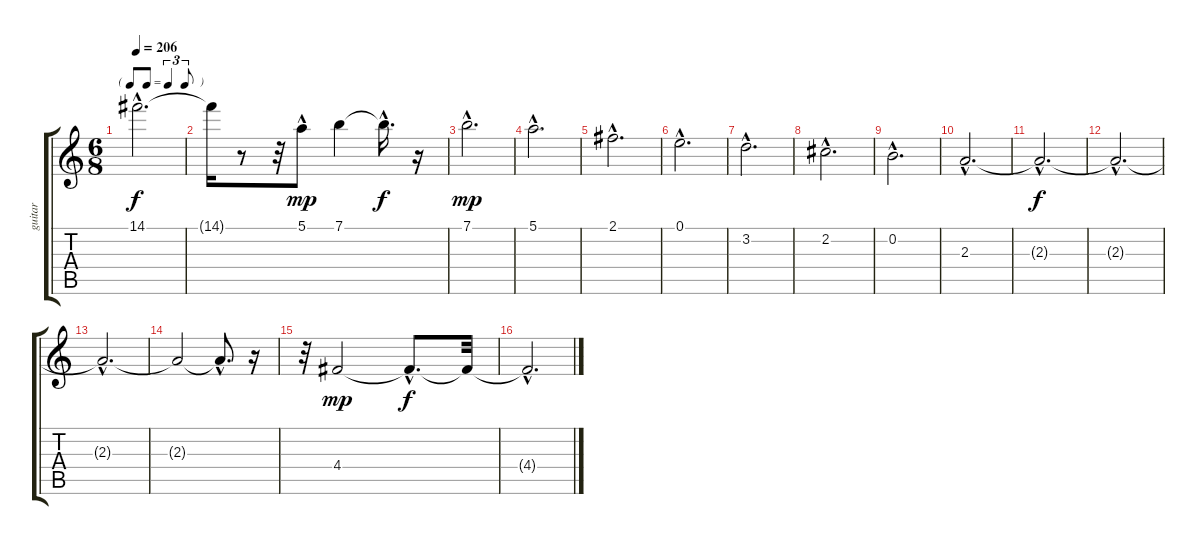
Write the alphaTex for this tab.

\track ("guitar" "guitar") {instrument distortionguitar}
\staff {score tabs}
\tuning (E4 B3 G3 D3 A2 E2) {hide}
\ts (6 8)
\tf triplet8th
\tempo 206
\clef g2
\ks c
14.1{hac t}.2{d dy f} |
14.1{t}.16 r.8 r.32 5.1{hac}.8{dy mp} 7.1.4 7.1{hac t}.16{d dy f} r.16 |
7.1{hac}.2{d dy mp} |
5.1{hac}.2{d} |
2.1{hac}.2{d} |
0.1{hac}.2{d} |
3.2{hac}.2{d} |
2.2{hac}.2{d} |
0.2{hac}.2{d} |
2.3{hac}.2{d} |
2.3{hac t}.2{d dy f} |
2.3{hac t}.2{d} |
2.3{hac t}.2{d} |
2.3{t}.2 2.3{hac t}.8{d} r.16 |
r.32 4.4.2{dy mp} 4.4{hac t}.8{d dy f} 4.4{t}.32 |
4.4{hac t}.2{d}
